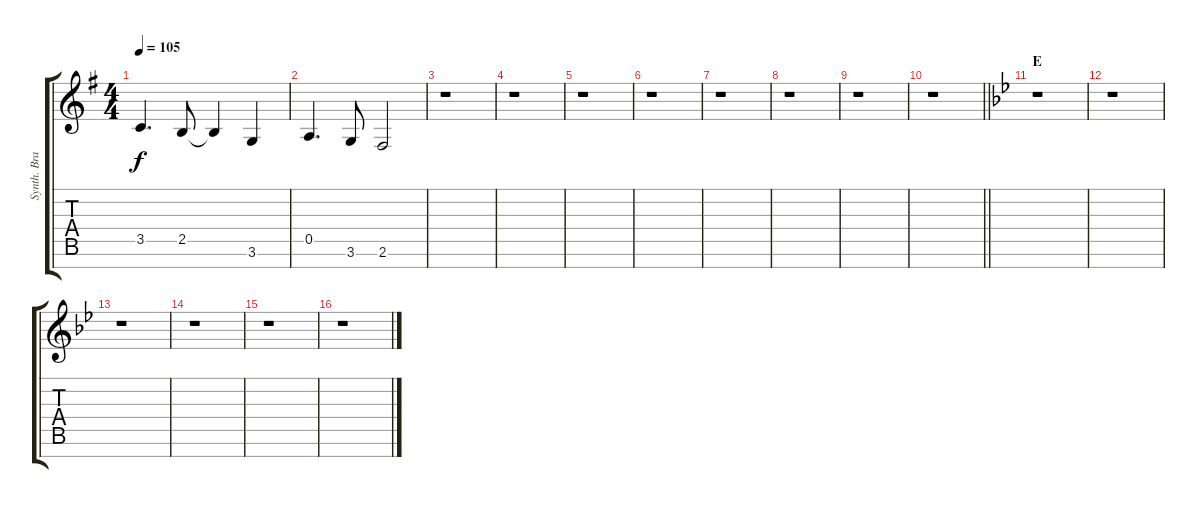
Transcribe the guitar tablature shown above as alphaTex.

\track ("Synth. Brass" "Synth. Bra") {instrument synthbrass1}
\staff {score tabs}
\tuning (E5 B4 G4 D4 A3 E3 B2) {hide}
\ts (4 4)
\tempo 105
\clef g2
\ks g
3.5.4{d dy f} 2.5.8 2.5{t}.4 3.6.4 |
0.5.4{d} 3.6.8 2.6.2 |
r.1 |
r.1 |
r.1 |
r.1 |
r.1 |
r.1 |
r.1 |
\barLineRight lightlight
r.1 |
\section ("" "E")
\ks bb
r.1 |
r.1 |
r.1 |
r.1 |
r.1 |
r.1
